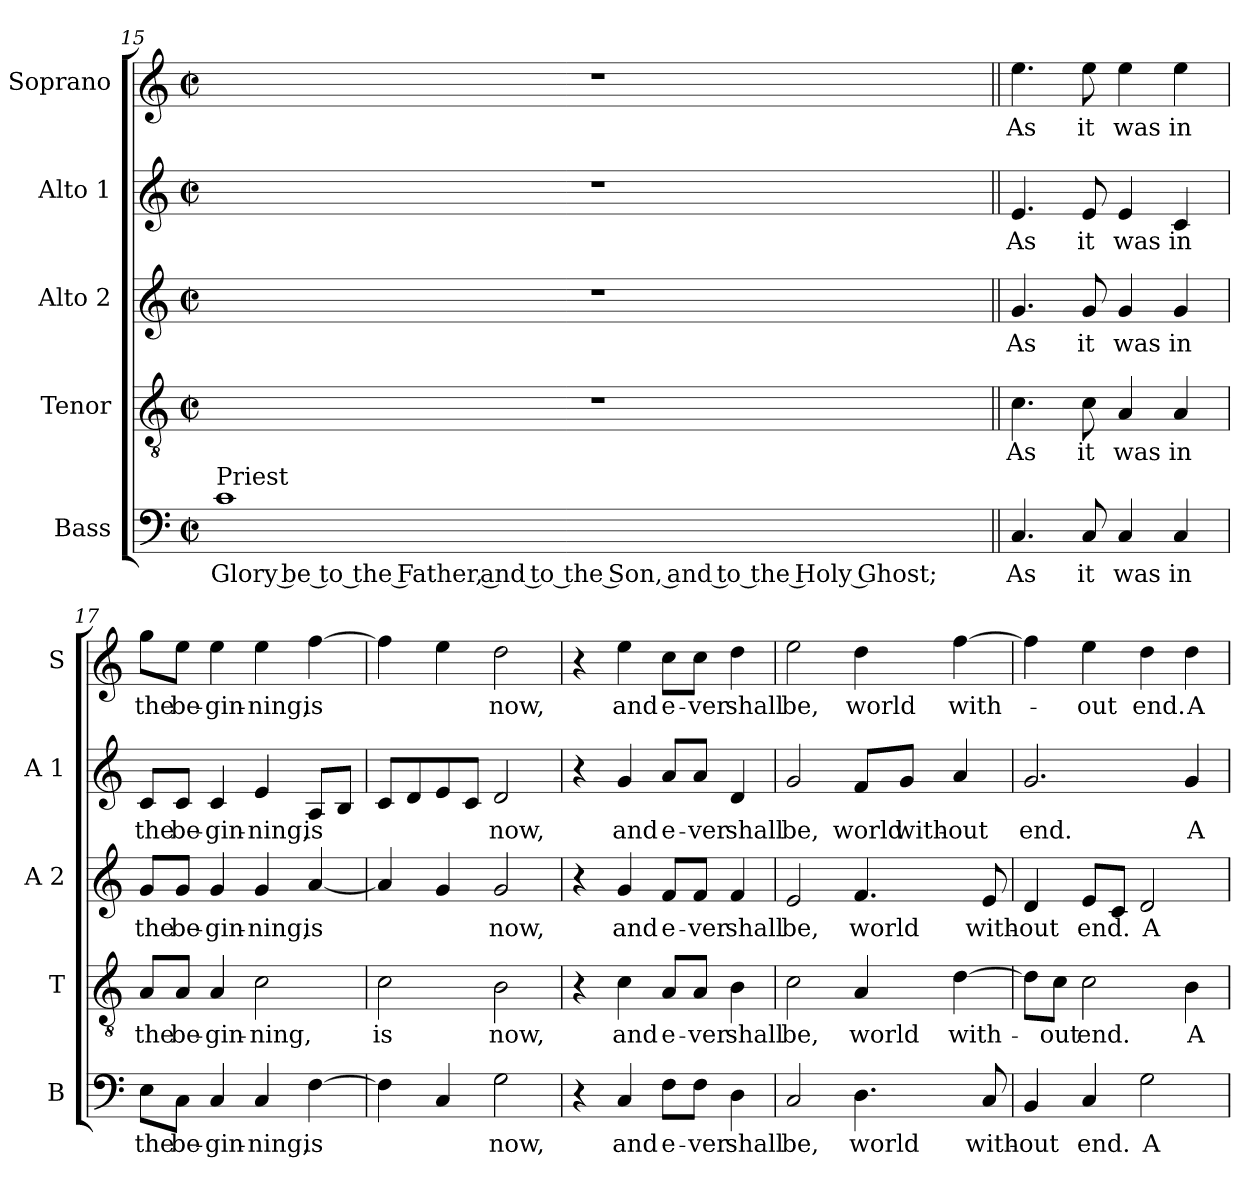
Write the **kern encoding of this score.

**kern	**text	**kern	**text	**kern	**text	**kern	**text	**kern	**text
*part5	*part5	*part4	*part4	*part3	*part3	*part2	*part2	*part1	*part1
*staff5	*staff5	*staff4	*staff4	*staff3	*staff3	*staff2	*staff2	*staff1	*staff1
*I"Bass	*	*I"Tenor	*	*I"Alto 2	*	*I"Alto 1	*	*I"Soprano	*
*I'B	*	*I'T	*	*I'A 2	*	*I'A 1	*	*I'S	*
!!LO:PB:g=z
*clefF4	*	*clefGv2	*	*clefG2	*	*clefG2	*	*clefG2	*
*k[]	*	*k[]	*	*k[]	*	*k[]	*	*k[]	*
*C:	*	*C:	*	*C:	*	*C:	*	*C:	*
*M2/2	*	*M2/2	*	*M2/2	*	*M2/2	*	*M2/2	*
*met(c|)	*	*met(c|)	*	*met(c|)	*	*met(c|)	*	*met(c|)	*
=15	=15	=15	=15	=15	=15	=15	=15	=15	=15
!LO:TX:a:t=Priest	!	!	!	!	!	!	!	!	!
!	!LO:LY:b	!	!	!	!	!	!	!	!
1c	Glory be to the Father, and to the Son, and to the Holy Ghost;	1r	.	1r	.	1r	.	1r	.
=16||	=16||	=16||	=16||	=16||	=16||	=16||	=16||	=16||	=16||
!	!LO:LY:b	!	!	!	!	!	!	!	!
!	!	!	!LO:LY:b	!	!	!	!	!	!
!	!	!	!	!	!LO:LY:b	!	!	!	!
!	!	!	!	!	!	!	!LO:LY:b	!	!
!	!	!	!	!	!	!	!	!	!LO:LY:b
4.C/	As	4.c\	As	4.g/	As	4.e/	As	4.ee\	As
!	!LO:LY:b	!	!	!	!	!	!	!	!
!	!	!	!LO:LY:b	!	!	!	!	!	!
!	!	!	!	!	!LO:LY:b	!	!	!	!
!	!	!	!	!	!	!	!LO:LY:b	!	!
!	!	!	!	!	!	!	!	!	!LO:LY:b
8C/	it	8c\	it	8g/	it	8e/	it	8ee\	it
!	!LO:LY:b	!	!	!	!	!	!	!	!
!	!	!	!LO:LY:b	!	!	!	!	!	!
!	!	!	!	!	!LO:LY:b	!	!	!	!
!	!	!	!	!	!	!	!LO:LY:b	!	!
!	!	!	!	!	!	!	!	!	!LO:LY:b
4C/	was	4A/	was	4g/	was	4e/	was	4ee\	was
!	!LO:LY:b	!	!	!	!	!	!	!	!
!	!	!	!LO:LY:b	!	!	!	!	!	!
!	!	!	!	!	!LO:LY:b	!	!	!	!
!	!	!	!	!	!	!	!LO:LY:b	!	!
!	!	!	!	!	!	!	!	!	!LO:LY:b
4C/	in	4A/	in	4g/	in	4c/	in	4ee\	in
=17	=17	=17	=17	=17	=17	=17	=17	=17	=17
!	!LO:LY:b	!	!	!	!	!	!	!	!
!	!	!	!LO:LY:b	!	!	!	!	!	!
!	!	!	!	!	!LO:LY:b	!	!	!	!
!	!	!	!	!	!	!	!LO:LY:b	!	!
!	!	!	!	!	!	!	!	!	!LO:LY:b
8E\L	the	8A/L	the	8g/L	the	8c/L	the	8gg\L	the
!	!LO:LY:b	!	!	!	!	!	!	!	!
!	!	!	!LO:LY:b	!	!	!	!	!	!
!	!	!	!	!	!LO:LY:b	!	!	!	!
!	!	!	!	!	!	!	!LO:LY:b	!	!
!	!	!	!	!	!	!	!	!	!LO:LY:b
8C\J	be-	8A/J	be-	8g/J	be-	8c/J	be-	8ee\J	be-
!	!LO:LY:b	!	!	!	!	!	!	!	!
!	!	!	!LO:LY:b	!	!	!	!	!	!
!	!	!	!	!	!LO:LY:b	!	!	!	!
!	!	!	!	!	!	!	!LO:LY:b	!	!
!	!	!	!	!	!	!	!	!	!LO:LY:b
4C/	-gin-	4A/	-gin-	4g/	-gin-	4c/	-gin-	4ee\	-gin-
!	!LO:LY:b	!	!	!	!	!	!	!	!
!	!	!	!LO:LY:b	!	!	!	!	!	!
!	!	!	!	!	!LO:LY:b	!	!	!	!
!	!	!	!	!	!	!	!LO:LY:b	!	!
!	!	!	!	!	!	!	!	!	!LO:LY:b
4C/	-ning,	2c\	-ning,	4g/	-ning,	4e/	-ning,	4ee\	-ning,
!	!LO:LY:b	!	!	!	!	!	!	!	!
!	!	!	!	!	!LO:LY:b	!	!	!	!
!	!	!	!	!	!	!	!LO:LY:b	!	!
!	!	!	!	!	!	!	!	!	!LO:LY:b
[4F\	is	.	.	[4a/	is	8A/L	is	[4ff\	is
.	.	.	.	.	.	8B/J	.	.	.
!!LO:LB:g=z
=18	=18	=18	=18	=18	=18	=18	=18	=18	=18
!	!	!	!LO:LY:b	!	!	!	!	!	!
4F\]	.	2c\	is	4a/]	.	8c/L	.	4ff\]	.
.	.	.	.	.	.	8d/	.	.	.
4C/	.	.	.	4g/	.	8e/	.	4ee\	.
.	.	.	.	.	.	8c/J	.	.	.
!	!LO:LY:b	!	!	!	!	!	!	!	!
!	!	!	!LO:LY:b	!	!	!	!	!	!
!	!	!	!	!	!LO:LY:b	!	!	!	!
!	!	!	!	!	!	!	!LO:LY:b	!	!
!	!	!	!	!	!	!	!	!	!LO:LY:b
2G\	now,	2B\	now,	2g/	now,	2d/	now,	2dd\	now,
=19	=19	=19	=19	=19	=19	=19	=19	=19	=19
4r	.	4r	.	4r	.	4r	.	4r	.
!	!LO:LY:b	!	!	!	!	!	!	!	!
!	!	!	!LO:LY:b	!	!	!	!	!	!
!	!	!	!	!	!LO:LY:b	!	!	!	!
!	!	!	!	!	!	!	!LO:LY:b	!	!
!	!	!	!	!	!	!	!	!	!LO:LY:b
4C/	and	4c\	and	4g/	and	4g/	and	4ee\	and
!	!LO:LY:b	!	!	!	!	!	!	!	!
!	!	!	!LO:LY:b	!	!	!	!	!	!
!	!	!	!	!	!LO:LY:b	!	!	!	!
!	!	!	!	!	!	!	!LO:LY:b	!	!
!	!	!	!	!	!	!	!	!	!LO:LY:b
8F\L	e-	8A/L	e-	8f/L	e-	8a/L	e-	8cc\L	e-
!	!LO:LY:b	!	!	!	!	!	!	!	!
!	!	!	!LO:LY:b	!	!	!	!	!	!
!	!	!	!	!	!LO:LY:b	!	!	!	!
!	!	!	!	!	!	!	!LO:LY:b	!	!
!	!	!	!	!	!	!	!	!	!LO:LY:b
8F\J	-ver	8A/J	-ver	8f/J	-ver	8a/J	-ver	8cc\J	-ver
!	!LO:LY:b	!	!	!	!	!	!	!	!
!	!	!	!LO:LY:b	!	!	!	!	!	!
!	!	!	!	!	!LO:LY:b	!	!	!	!
!	!	!	!	!	!	!	!LO:LY:b	!	!
!	!	!	!	!	!	!	!	!	!LO:LY:b
4D\	shall	4B\	shall	4f/	shall	4d/	shall	4dd\	shall
=20	=20	=20	=20	=20	=20	=20	=20	=20	=20
!	!LO:LY:b	!	!	!	!	!	!	!	!
!	!	!	!LO:LY:b	!	!	!	!	!	!
!	!	!	!	!	!LO:LY:b	!	!	!	!
!	!	!	!	!	!	!	!LO:LY:b	!	!
!	!	!	!	!	!	!	!	!	!LO:LY:b
2C/	be,	2c\	be,	2e/	be,	2g/	be,	2ee\	be,
!	!LO:LY:b	!	!	!	!	!	!	!	!
!	!	!	!LO:LY:b	!	!	!	!	!	!
!	!	!	!	!	!LO:LY:b	!	!	!	!
!	!	!	!	!	!	!	!LO:LY:b	!	!
!	!	!	!	!	!	!	!	!	!LO:LY:b
4.D\	world	4A/	world	4.f/	world	8f/L	world	4dd\	world
!	!	!	!	!	!	!	!LO:LY:b	!	!
.	.	.	.	.	.	8g/J	with-	.	.
!	!	!	!LO:LY:b	!	!	!	!	!	!
!	!	!	!	!	!	!	!LO:LY:b	!	!
!	!	!	!	!	!	!	!	!	!LO:LY:b
.	.	[4d\	with-	.	.	4a/	-out	[4ff\	with-
!	!LO:LY:b	!	!	!	!	!	!	!	!
!	!	!	!	!	!LO:LY:b	!	!	!	!
8C/	with-	.	.	8e/	with-	.	.	.	.
=21	=21	=21	=21	=21	=21	=21	=21	=21	=21
!	!LO:LY:b	!	!	!	!	!	!	!	!
!	!	!	!	!	!LO:LY:b	!	!	!	!
!	!	!	!	!	!	!	!LO:LY:b	!	!
4BB/	-out	8d\L]	.	4d/	-out	2.g/	end.	4ff\]	.
!	!	!	!LO:LY:b	!	!	!	!	!	!
.	.	8c\J	-out	.	.	.	.	.	.
!	!LO:LY:b	!	!	!	!	!	!	!	!
!	!	!	!LO:LY:b	!	!	!	!	!	!
!	!	!	!	!	!LO:LY:b	!	!	!	!
!	!	!	!	!	!	!	!	!	!LO:LY:b
4C/	end.	2c\	end.	8e/L	end.	.	.	4ee\	-out
.	.	.	.	8c/J	.	.	.	.	.
!	!LO:LY:b	!	!	!	!	!	!	!	!
!	!	!	!	!	!LO:LY:b	!	!	!	!
!	!	!	!	!	!	!	!	!	!LO:LY:b
2G\	A-	.	.	2d/	A-	.	.	4dd\	end.
!	!	!	!LO:LY:b	!	!	!	!	!	!
!	!	!	!	!	!	!	!LO:LY:b	!	!
!	!	!	!	!	!	!	!	!	!LO:LY:b
.	.	4B\	A-	.	.	4g/	A-	4dd\	A-
=	=	=	=	=	=	=	=	=	=
*-	*-	*-	*-	*-	*-	*-	*-	*-	*-
